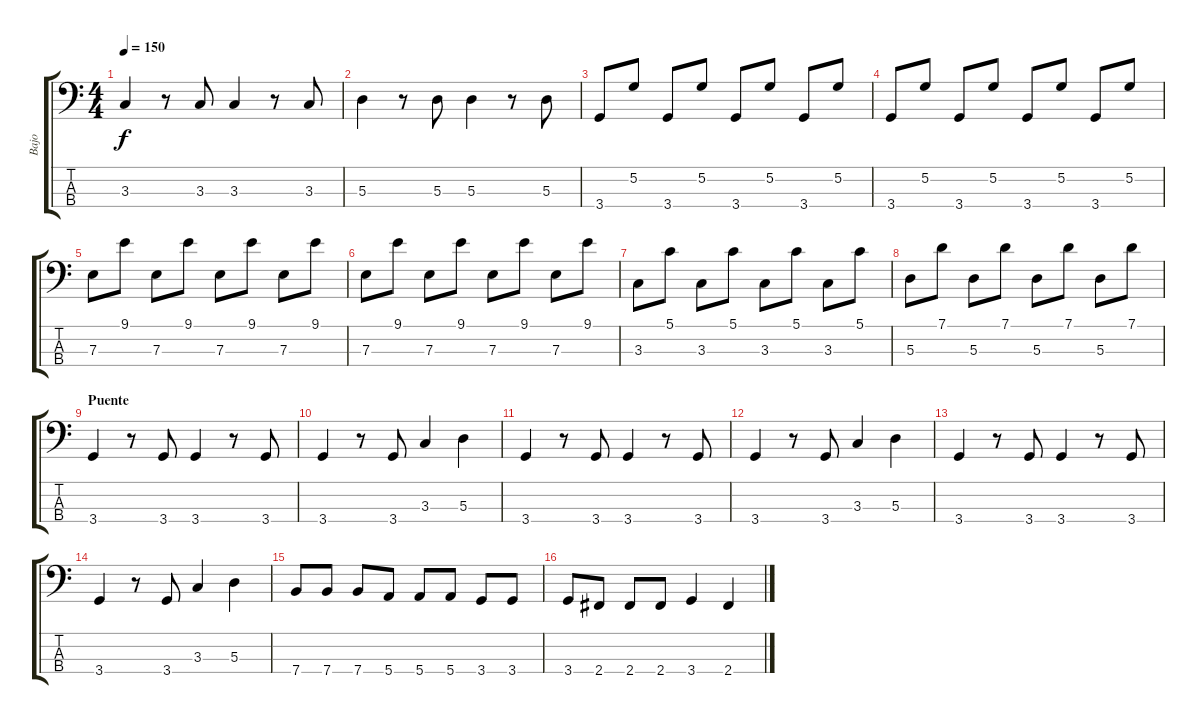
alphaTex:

\track ("Bajo" "Bajo") {instrument electricbassfinger}
\staff {score tabs}
\tuning (G2 D2 A1 E1) {hide}
\ts (4 4)
\tempo 150
\clef f4
\ks c
3.3.4{dy f} r.8 3.3.8 3.3.4 r.8 3.3.8 |
5.3.4 r.8 5.3.8 5.3.4 r.8 5.3.8 |
3.4.8 5.2.8 3.4.8 5.2.8 3.4.8 5.2.8 3.4.8 5.2.8 |
3.4.8 5.2.8 3.4.8 5.2.8 3.4.8 5.2.8 3.4.8 5.2.8 |
7.3.8 9.1.8 7.3.8 9.1.8 7.3.8 9.1.8 7.3.8 9.1.8 |
7.3.8 9.1.8 7.3.8 9.1.8 7.3.8 9.1.8 7.3.8 9.1.8 |
3.3.8 5.1.8 3.3.8 5.1.8 3.3.8 5.1.8 3.3.8 5.1.8 |
5.3.8 7.1.8 5.3.8 7.1.8 5.3.8 7.1.8 5.3.8 7.1.8 |
\section ("" "Puente")
3.4.4 r.8 3.4.8 3.4.4 r.8 3.4.8 |
3.4.4 r.8 3.4.8 3.3.4 5.3.4 |
3.4.4 r.8 3.4.8 3.4.4 r.8 3.4.8 |
3.4.4 r.8 3.4.8 3.3.4 5.3.4 |
3.4.4 r.8 3.4.8 3.4.4 r.8 3.4.8 |
3.4.4 r.8 3.4.8 3.3.4 5.3.4 |
7.4.8 7.4.8 7.4.8 5.4.8 5.4.8 5.4.8 3.4.8 3.4.8 |
3.4.8 2.4.8 2.4.8 2.4.8 3.4.4 2.4.4
